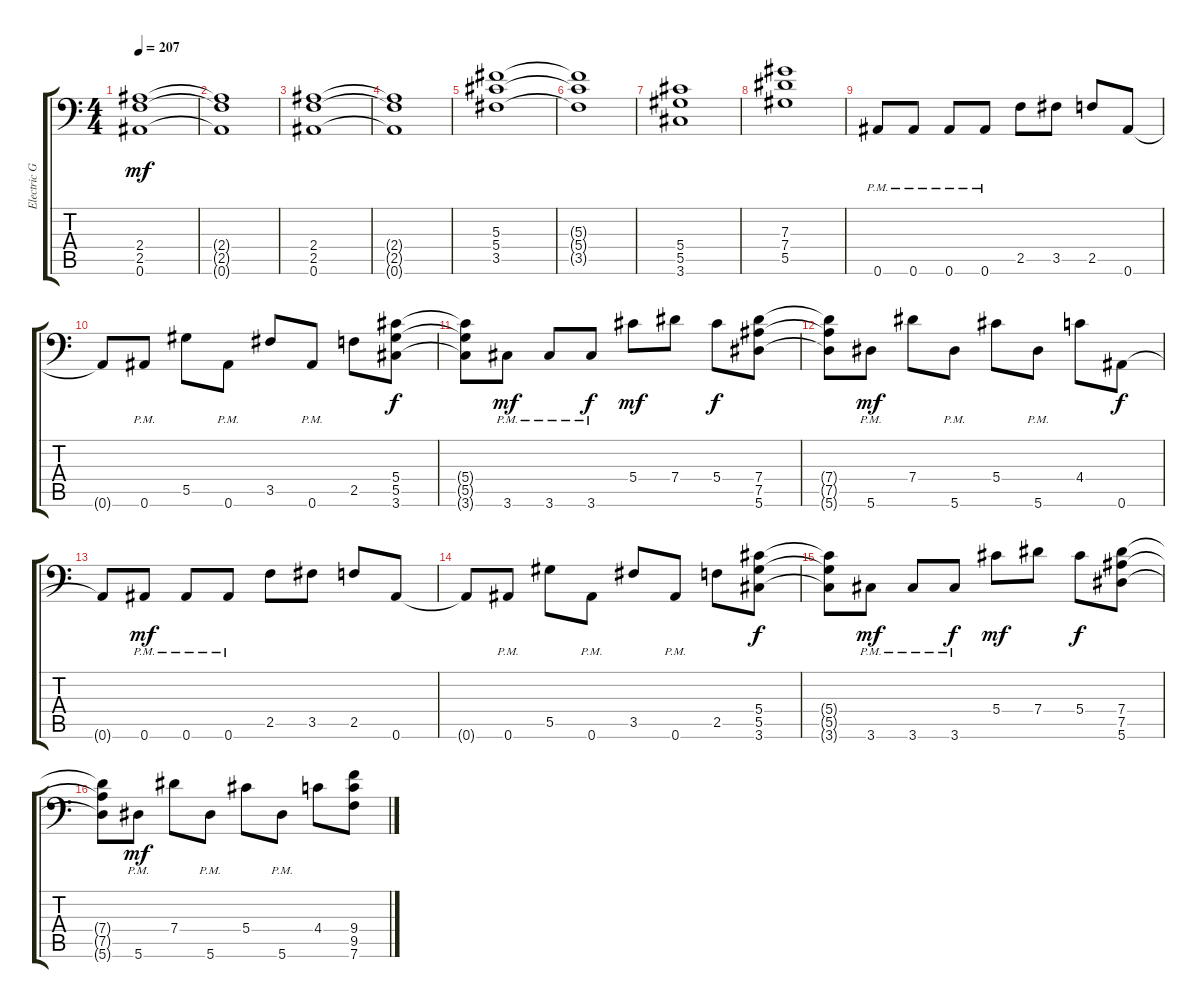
\track ("Electric Guitar 1" "Electric G") {instrument distortionguitar}
\staff {score tabs}
\tuning (Bb3 F3 Db3 Ab2 Eb2 Bb1) {hide}
\ts (4 4)
\tempo 207
\clef f4
\ks c
(2.4 2.5 0.6).1{dy mf} |
(2.4{t} 2.5{t} 0.6{t}).1 |
(2.4 2.5 0.6).1 |
(2.4{t} 2.5{t} 0.6{t}).1 |
(5.3 5.4 3.5).1 |
(5.3{t} 5.4{t} 3.5{t}).1 |
(5.4 5.5 3.6).1 |
(7.3 7.4 5.5).1 |
0.6{pm}.8 0.6{pm}.8 0.6{pm}.8 0.6{pm}.8 2.5.8 3.5.8 2.5.8 0.6.8 |
0.6{t}.8 0.6{pm}.8 5.5.8 0.6{pm}.8 3.5.8 0.6{pm}.8 2.5.8 (5.4 5.5 3.6).8{dy f} |
(5.4{t} 5.5{t} 3.6{t}).8 3.6{pm}.8{dy mf} 3.6{pm}.8 3.6{pm}.8{dy f} 5.4.8{dy mf} 7.4.8 5.4.8{dy f} (7.4 7.5 5.6).8 |
(7.4{t} 7.5{t} 5.6{t}).8 5.6{pm}.8{dy mf} 7.4.8 5.6{pm}.8 5.4.8 5.6{pm}.8 4.4.8 0.6.8{dy f} |
0.6{t}.8 0.6{pm}.8{dy mf} 0.6{pm}.8 0.6{pm}.8 2.5.8 3.5.8 2.5.8 0.6.8 |
0.6{t}.8 0.6{pm}.8 5.5.8 0.6{pm}.8 3.5.8 0.6{pm}.8 2.5.8 (5.4 5.5 3.6).8{dy f} |
(5.4{t} 5.5{t} 3.6{t}).8 3.6{pm}.8{dy mf} 3.6{pm}.8 3.6{pm}.8{dy f} 5.4.8{dy mf} 7.4.8 5.4.8{dy f} (7.4 7.5 5.6).8 |
(7.4{t} 7.5{t} 5.6{t}).8 5.6{pm}.8{dy mf} 7.4.8 5.6{pm}.8 5.4.8 5.6{pm}.8 4.4.8 (9.4 9.5 7.6).8
